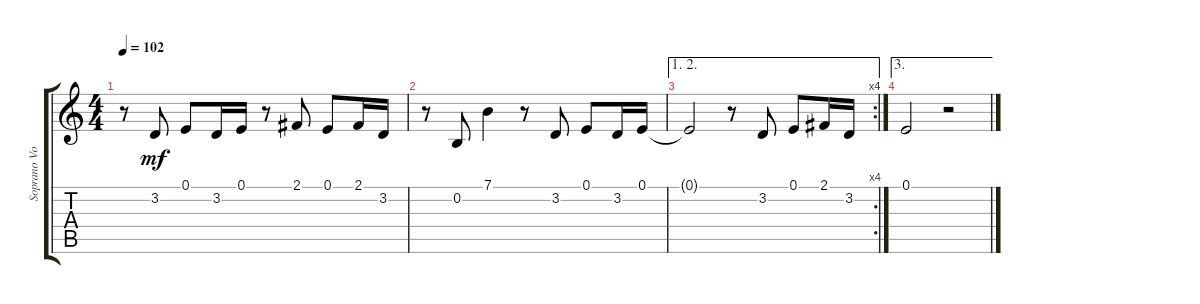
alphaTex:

\track ("Soprano Voice" "Soprano Vo") {instrument voiceoohs}
\staff {score tabs}
\tuning (E4 B3 G3 D3 A2 E2) {hide}
\ts (4 4)
\tempo 102
\clef g2
\ks c
r.8{dy mf} 3.2.8 0.1.8 3.2.16 0.1.16 r.8 2.1.8 0.1.8 2.1.16 3.2.16 |
r.8 0.2.8 7.1.4 r.8 3.2.8 0.1.8 3.2.16 0.1.16 |
\ae (1 2)
\rc 4
0.1{t}.2 r.8 3.2.8 0.1.8 2.1.16 3.2.16 |
\ae 3
0.1.2 r.2
